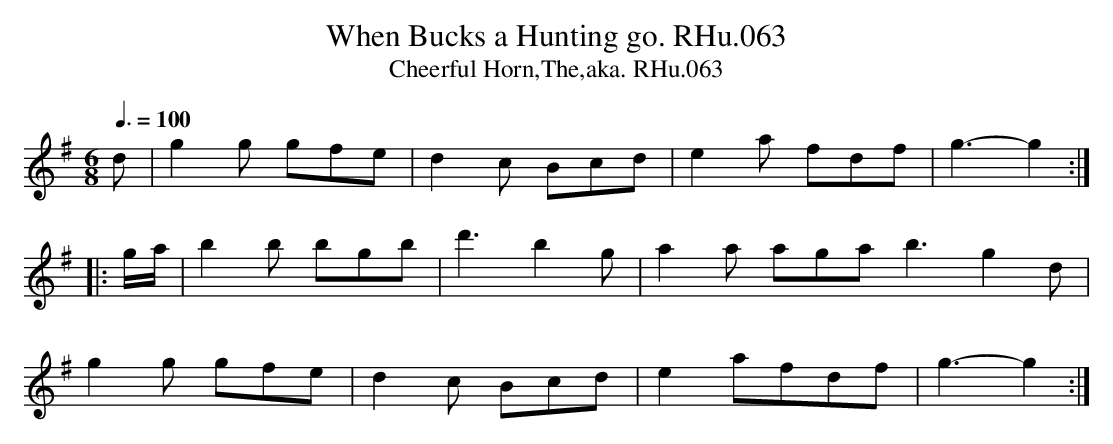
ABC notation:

X:1
T:When Bucks a Hunting go. RHu.063
T:Cheerful Horn,The,aka. RHu.063
L:1/8
M:6/8
Q:3/8=100
K:G
d|g2g gfe|d2c Bcd|e2a fdf|g3-g2::!
g/a/|b2b bgb|d'3b2g|a2a aga b3g2d|!
g2g gfe|d2c Bcd|e2afdf|g3-g2:|
